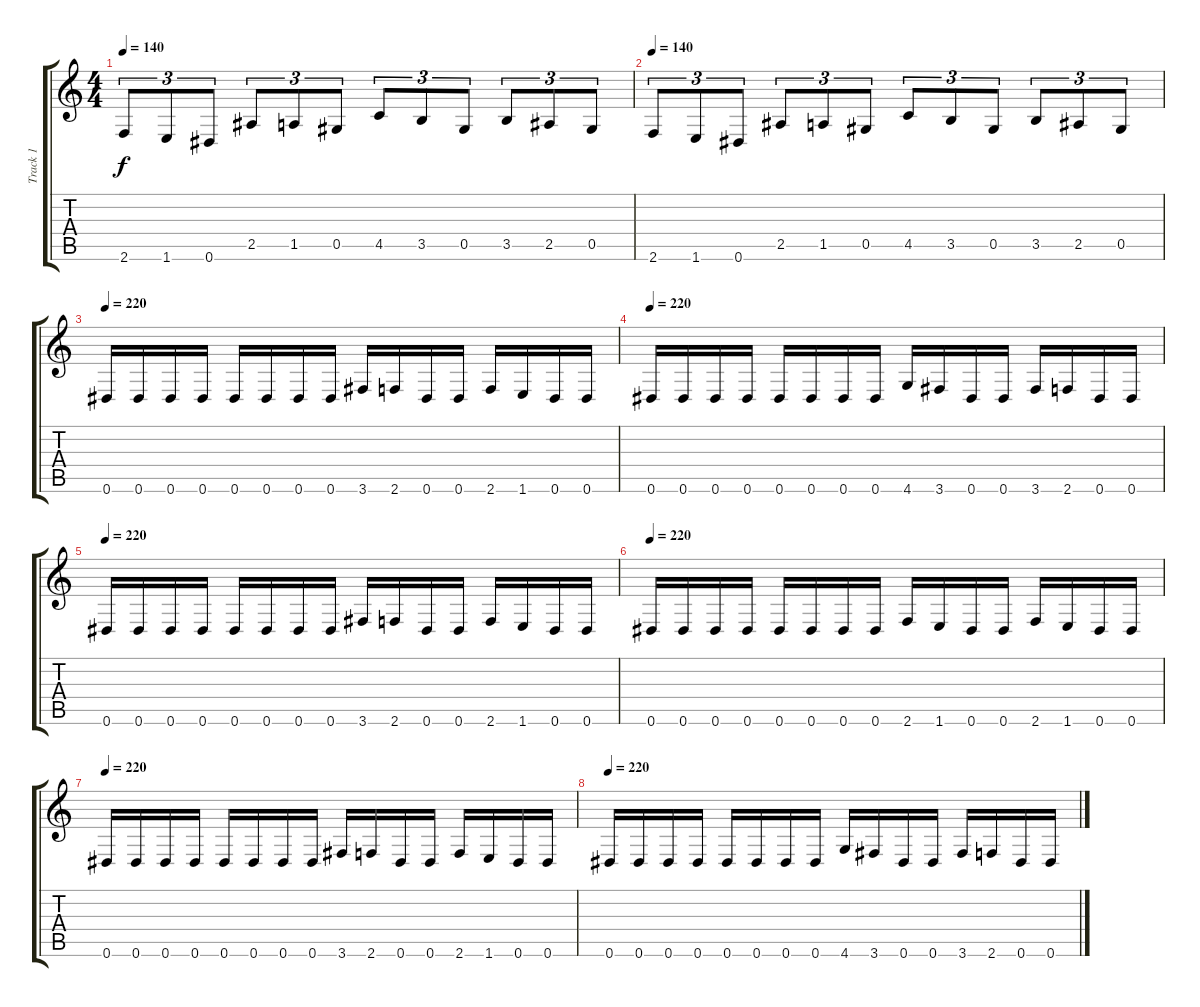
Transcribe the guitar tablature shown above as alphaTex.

\track ("Track 1" "Track 1") {instrument distortionguitar}
\staff {score tabs}
\tuning (Eb4 Bb3 Gb3 Db3 Ab2 Eb2) {hide}
\ts (4 4)
\tempo 140
\clef g2
\ks c
2.6.8{tu (3 2) dy f} 1.6.8{tu (3 2)} 0.6.8{tu (3 2)} 2.5.8{tu (3 2)} 1.5.8{tu (3 2)} 0.5.8{tu (3 2)} 4.5.8{tu (3 2)} 3.5.8{tu (3 2)} 0.5.8{tu (3 2)} 3.5.8{tu (3 2)} 2.5.8{tu (3 2)} 0.5.8{tu (3 2)} |
\tempo 140
2.6.8{tu (3 2)} 1.6.8{tu (3 2)} 0.6.8{tu (3 2)} 2.5.8{tu (3 2)} 1.5.8{tu (3 2)} 0.5.8{tu (3 2)} 4.5.8{tu (3 2)} 3.5.8{tu (3 2)} 0.5.8{tu (3 2)} 3.5.8{tu (3 2)} 2.5.8{tu (3 2)} 0.5.8{tu (3 2)} |
\tempo 220
0.6.16 0.6.16 0.6.16 0.6.16 0.6.16 0.6.16 0.6.16 0.6.16 3.6.16 2.6.16 0.6.16 0.6.16 2.6.16 1.6.16 0.6.16 0.6.16 |
\tempo 220
0.6.16 0.6.16 0.6.16 0.6.16 0.6.16 0.6.16 0.6.16 0.6.16 4.6.16 3.6.16 0.6.16 0.6.16 3.6.16 2.6.16 0.6.16 0.6.16 |
\tempo 220
0.6.16 0.6.16 0.6.16 0.6.16 0.6.16 0.6.16 0.6.16 0.6.16 3.6.16 2.6.16 0.6.16 0.6.16 2.6.16 1.6.16 0.6.16 0.6.16 |
\tempo 220
0.6.16 0.6.16 0.6.16 0.6.16 0.6.16 0.6.16 0.6.16 0.6.16 2.6.16 1.6.16 0.6.16 0.6.16 2.6.16 1.6.16 0.6.16 0.6.16 |
\tempo 220
0.6.16 0.6.16 0.6.16 0.6.16 0.6.16 0.6.16 0.6.16 0.6.16 3.6.16 2.6.16 0.6.16 0.6.16 2.6.16 1.6.16 0.6.16 0.6.16 |
\tempo 220
0.6.16 0.6.16 0.6.16 0.6.16 0.6.16 0.6.16 0.6.16 0.6.16 4.6.16 3.6.16 0.6.16 0.6.16 3.6.16 2.6.16 0.6.16 0.6.16
